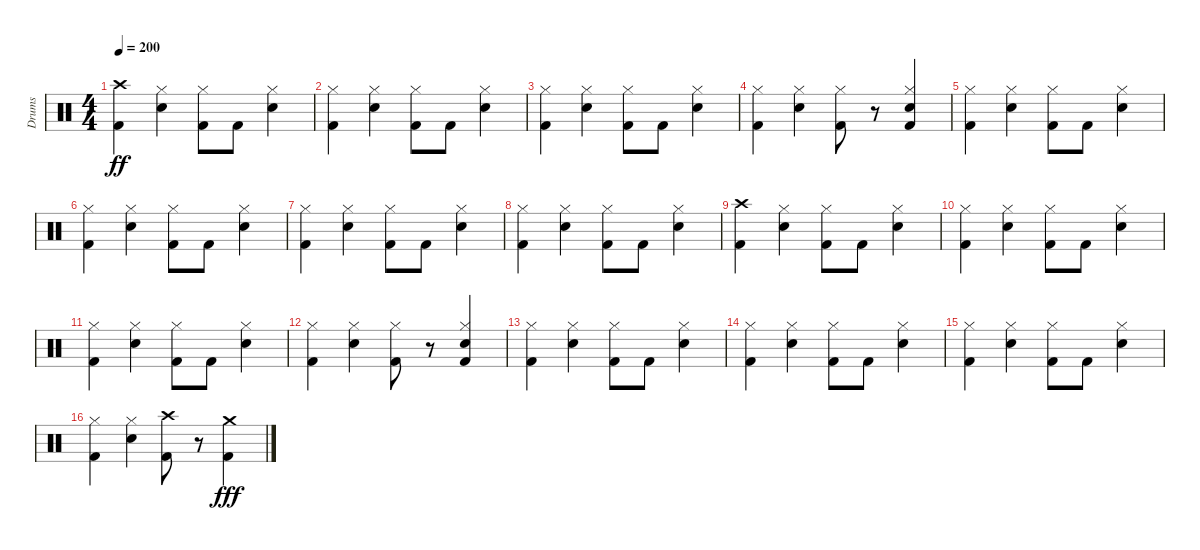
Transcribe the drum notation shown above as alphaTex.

\track ("Drums" "Drums") {instrument percussion}
\staff {score}
\articulation defaults
\ts (4 4)
\tempo 200
\clef neutral
\ks c
("Crash high (hit)" "Kick (hit) 2").4{dy ff} ("Hi-Hat (closed)" "Snare (hit) 2").4 ("Hi-Hat (closed)" "Kick (hit) 2").8 "Kick (hit) 2".8 ("Hi-Hat (closed)" "Snare (hit) 2").4 |
("Hi-Hat (closed)" "Kick (hit) 2").4 ("Hi-Hat (closed)" "Snare (hit) 2").4 ("Hi-Hat (closed)" "Kick (hit) 2").8 "Kick (hit) 2".8 ("Hi-Hat (closed)" "Snare (hit) 2").4 |
("Hi-Hat (closed)" "Kick (hit) 2").4 ("Hi-Hat (closed)" "Snare (hit) 2").4 ("Hi-Hat (closed)" "Kick (hit) 2").8 "Kick (hit) 2".8 ("Hi-Hat (closed)" "Snare (hit) 2").4 |
("Hi-Hat (closed)" "Kick (hit) 2").4 ("Hi-Hat (closed)" "Snare (hit) 2").4 ("Hi-Hat (closed)" "Kick (hit) 2").8 r.8 ("Hi-Hat (closed)" "Snare (hit) 2" "Kick (hit) 2").4 |
("Hi-Hat (closed)" "Kick (hit) 2").4 ("Hi-Hat (closed)" "Snare (hit) 2").4 ("Hi-Hat (closed)" "Kick (hit) 2").8 "Kick (hit) 2".8 ("Hi-Hat (closed)" "Snare (hit) 2").4 |
("Hi-Hat (closed)" "Kick (hit) 2").4 ("Hi-Hat (closed)" "Snare (hit) 2").4 ("Hi-Hat (closed)" "Kick (hit) 2").8 "Kick (hit) 2".8 ("Hi-Hat (closed)" "Snare (hit) 2").4 |
("Hi-Hat (closed)" "Kick (hit) 2").4 ("Hi-Hat (closed)" "Snare (hit) 2").4 ("Hi-Hat (closed)" "Kick (hit) 2").8 "Kick (hit) 2".8 ("Hi-Hat (closed)" "Snare (hit) 2").4 |
("Hi-Hat (closed)" "Kick (hit) 2").4 ("Hi-Hat (closed)" "Snare (hit) 2").4 ("Hi-Hat (closed)" "Kick (hit) 2").8 "Kick (hit) 2".8 ("Hi-Hat (closed)" "Snare (hit) 2").4 |
("Crash high (hit)" "Kick (hit) 2").4 ("Hi-Hat (closed)" "Snare (hit) 2").4 ("Hi-Hat (closed)" "Kick (hit) 2").8 "Kick (hit) 2".8 ("Hi-Hat (closed)" "Snare (hit) 2").4 |
("Hi-Hat (closed)" "Kick (hit) 2").4 ("Hi-Hat (closed)" "Snare (hit) 2").4 ("Hi-Hat (closed)" "Kick (hit) 2").8 "Kick (hit) 2".8 ("Hi-Hat (closed)" "Snare (hit) 2").4 |
("Hi-Hat (closed)" "Kick (hit) 2").4 ("Hi-Hat (closed)" "Snare (hit) 2").4 ("Hi-Hat (closed)" "Kick (hit) 2").8 "Kick (hit) 2".8 ("Hi-Hat (closed)" "Snare (hit) 2").4 |
("Hi-Hat (closed)" "Kick (hit) 2").4 ("Hi-Hat (closed)" "Snare (hit) 2").4 ("Hi-Hat (closed)" "Kick (hit) 2").8 r.8 ("Hi-Hat (closed)" "Snare (hit) 2" "Kick (hit) 2").4 |
("Hi-Hat (closed)" "Kick (hit) 2").4 ("Hi-Hat (closed)" "Snare (hit) 2").4 ("Hi-Hat (closed)" "Kick (hit) 2").8 "Kick (hit) 2".8 ("Hi-Hat (closed)" "Snare (hit) 2").4 |
("Hi-Hat (closed)" "Kick (hit) 2").4 ("Hi-Hat (closed)" "Snare (hit) 2").4 ("Hi-Hat (closed)" "Kick (hit) 2").8 "Kick (hit) 2".8 ("Hi-Hat (closed)" "Snare (hit) 2").4 |
("Hi-Hat (closed)" "Kick (hit) 2").4 ("Hi-Hat (closed)" "Snare (hit) 2").4 ("Hi-Hat (closed)" "Kick (hit) 2").8 "Kick (hit) 2".8 ("Hi-Hat (closed)" "Snare (hit) 2").4 |
("Hi-Hat (closed)" "Kick (hit) 2").4 ("Hi-Hat (closed)" "Snare (hit) 2").4 ("Crash high (hit)" "Kick (hit) 2").8 r.8 ("Crash medium (hit)" "Kick (hit) 2").4{dy fff}
